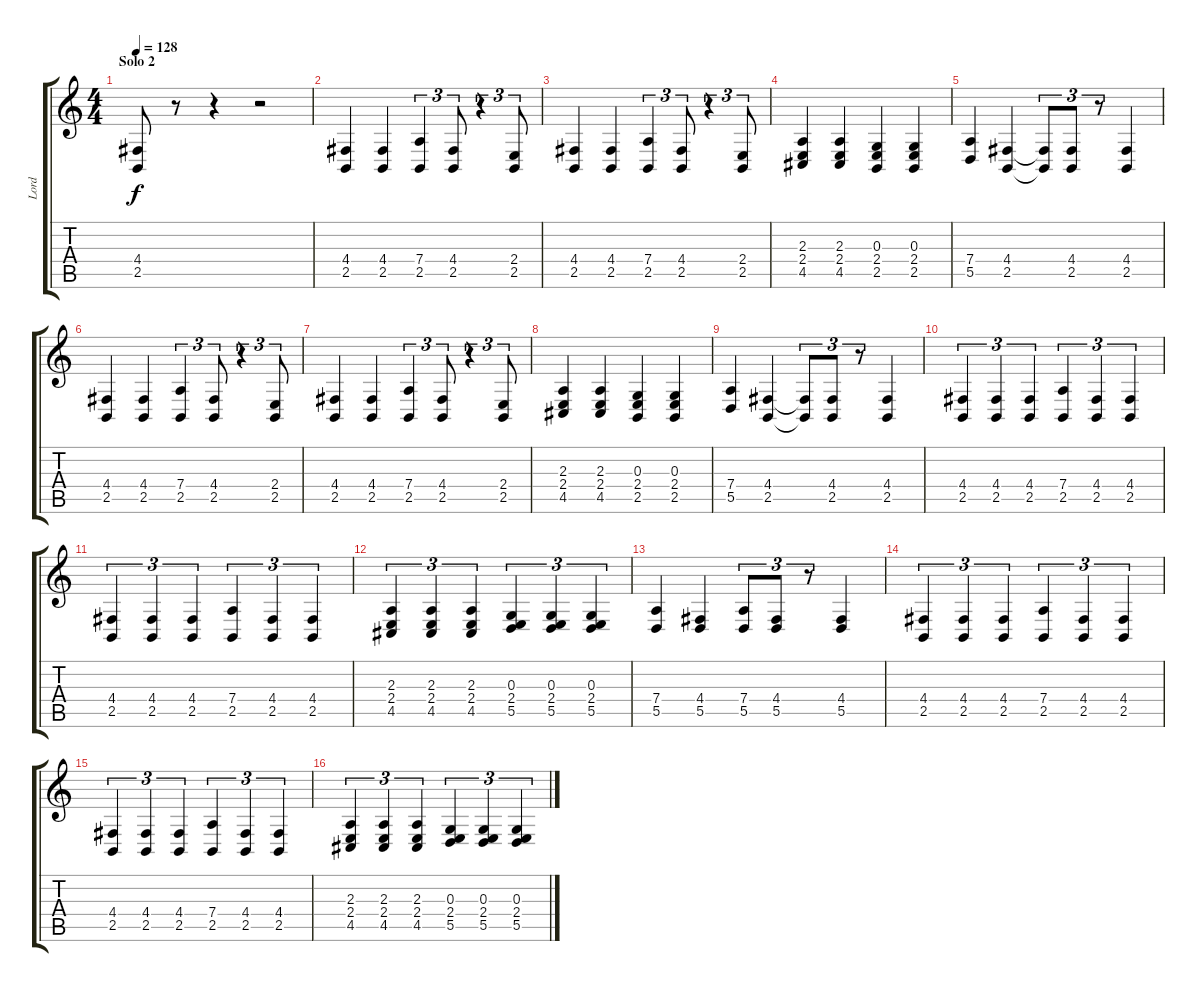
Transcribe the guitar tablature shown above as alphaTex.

\track ("Lord" "Lord") {instrument drawbarorgan}
\staff {score tabs}
\tuning (E4 B3 G3 D3 A2 E2) {hide}
\ts (4 4)
\section ("" "Solo 2")
\tempo 128
\clef g2
\ks c
(4.4 2.5).8{dy f} r.8 r.4 r.2 |
(4.4 2.5).4 (4.4 2.5).4 (7.4 2.5).4{tu (3 2)} (4.4 2.5).8{tu (3 2)} r.4{tu (3 2)} (2.4 2.5).8{tu (3 2)} |
(4.4 2.5).4 (4.4 2.5).4 (7.4 2.5).4{tu (3 2)} (4.4 2.5).8{tu (3 2)} r.4{tu (3 2)} (2.4 2.5).8{tu (3 2)} |
(2.3 2.4 4.5).4 (2.3 2.4 4.5).4 (0.3 2.4 2.5).4 (0.3 2.4 2.5).4 |
(7.4 5.5).4 (4.4 2.5).4 (4.4{t} 2.5{t}).8{tu (3 2)} (4.4 2.5).8{tu (3 2)} r.8{tu (3 2)} (4.4 2.5).4 |
(4.4 2.5).4 (4.4 2.5).4 (7.4 2.5).4{tu (3 2)} (4.4 2.5).8{tu (3 2)} r.4{tu (3 2)} (2.4 2.5).8{tu (3 2)} |
(4.4 2.5).4 (4.4 2.5).4 (7.4 2.5).4{tu (3 2)} (4.4 2.5).8{tu (3 2)} r.4{tu (3 2)} (2.4 2.5).8{tu (3 2)} |
(2.3 2.4 4.5).4 (2.3 2.4 4.5).4 (0.3 2.4 2.5).4 (0.3 2.4 2.5).4 |
(7.4 5.5).4 (4.4 2.5).4 (4.4{t} 2.5{t}).8{tu (3 2)} (4.4 2.5).8{tu (3 2)} r.8{tu (3 2)} (4.4 2.5).4 |
(4.4 2.5).4{tu (3 2)} (4.4 2.5).4{tu (3 2)} (4.4 2.5).4{tu (3 2)} (7.4 2.5).4{tu (3 2)} (4.4 2.5).4{tu (3 2)} (4.4 2.5).4{tu (3 2)} |
(4.4 2.5).4{tu (3 2)} (4.4 2.5).4{tu (3 2)} (4.4 2.5).4{tu (3 2)} (7.4 2.5).4{tu (3 2)} (4.4 2.5).4{tu (3 2)} (4.4 2.5).4{tu (3 2)} |
(2.3 2.4 4.5).4{tu (3 2)} (2.3 2.4 4.5).4{tu (3 2)} (2.3 2.4 4.5).4{tu (3 2)} (0.3 2.4 5.5).4{tu (3 2)} (0.3 2.4 5.5).4{tu (3 2)} (0.3 2.4 5.5).4{tu (3 2)} |
(7.4 5.5).4 (4.4 5.5).4 (7.4 5.5).8{tu (3 2)} (4.4 5.5).8{tu (3 2)} r.8{tu (3 2)} (4.4 5.5).4 |
(4.4 2.5).4{tu (3 2)} (4.4 2.5).4{tu (3 2)} (4.4 2.5).4{tu (3 2)} (7.4 2.5).4{tu (3 2)} (4.4 2.5).4{tu (3 2)} (4.4 2.5).4{tu (3 2)} |
(4.4 2.5).4{tu (3 2)} (4.4 2.5).4{tu (3 2)} (4.4 2.5).4{tu (3 2)} (7.4 2.5).4{tu (3 2)} (4.4 2.5).4{tu (3 2)} (4.4 2.5).4{tu (3 2)} |
(2.3 2.4 4.5).4{tu (3 2)} (2.3 2.4 4.5).4{tu (3 2)} (2.3 2.4 4.5).4{tu (3 2)} (0.3 2.4 5.5).4{tu (3 2)} (0.3 2.4 5.5).4{tu (3 2)} (0.3 2.4 5.5).4{tu (3 2)}
